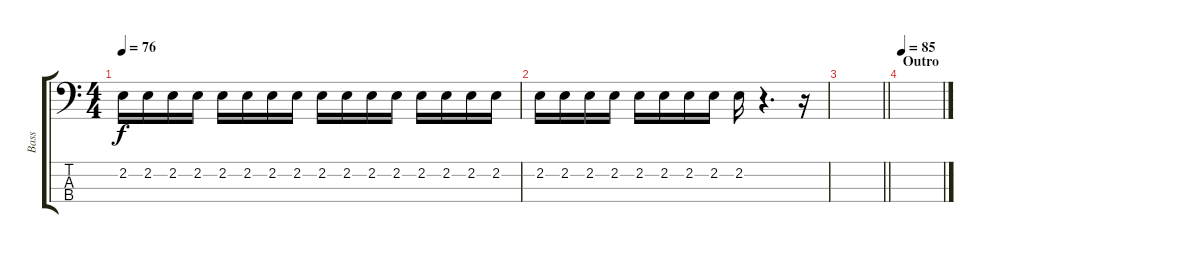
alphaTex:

\track ("Bass" "Bass") {instrument acousticbass}
\staff {score tabs}
\tuning (G2 D2 A1 E1) {hide}
\ts (4 4)
\tempo 76
\clef f4
\ks c
2.2.16{dy f} 2.2.16 2.2.16 2.2.16 2.2.16 2.2.16 2.2.16 2.2.16 2.2.16 2.2.16 2.2.16 2.2.16 2.2.16 2.2.16 2.2.16 2.2.16 |
2.2.16 2.2.16 2.2.16 2.2.16 2.2.16 2.2.16 2.2.16 2.2.16 2.2.16 r.4{d} r.16 |
\barLineRight lightlight
|
\section ("" "Outro")
\tempo 85
